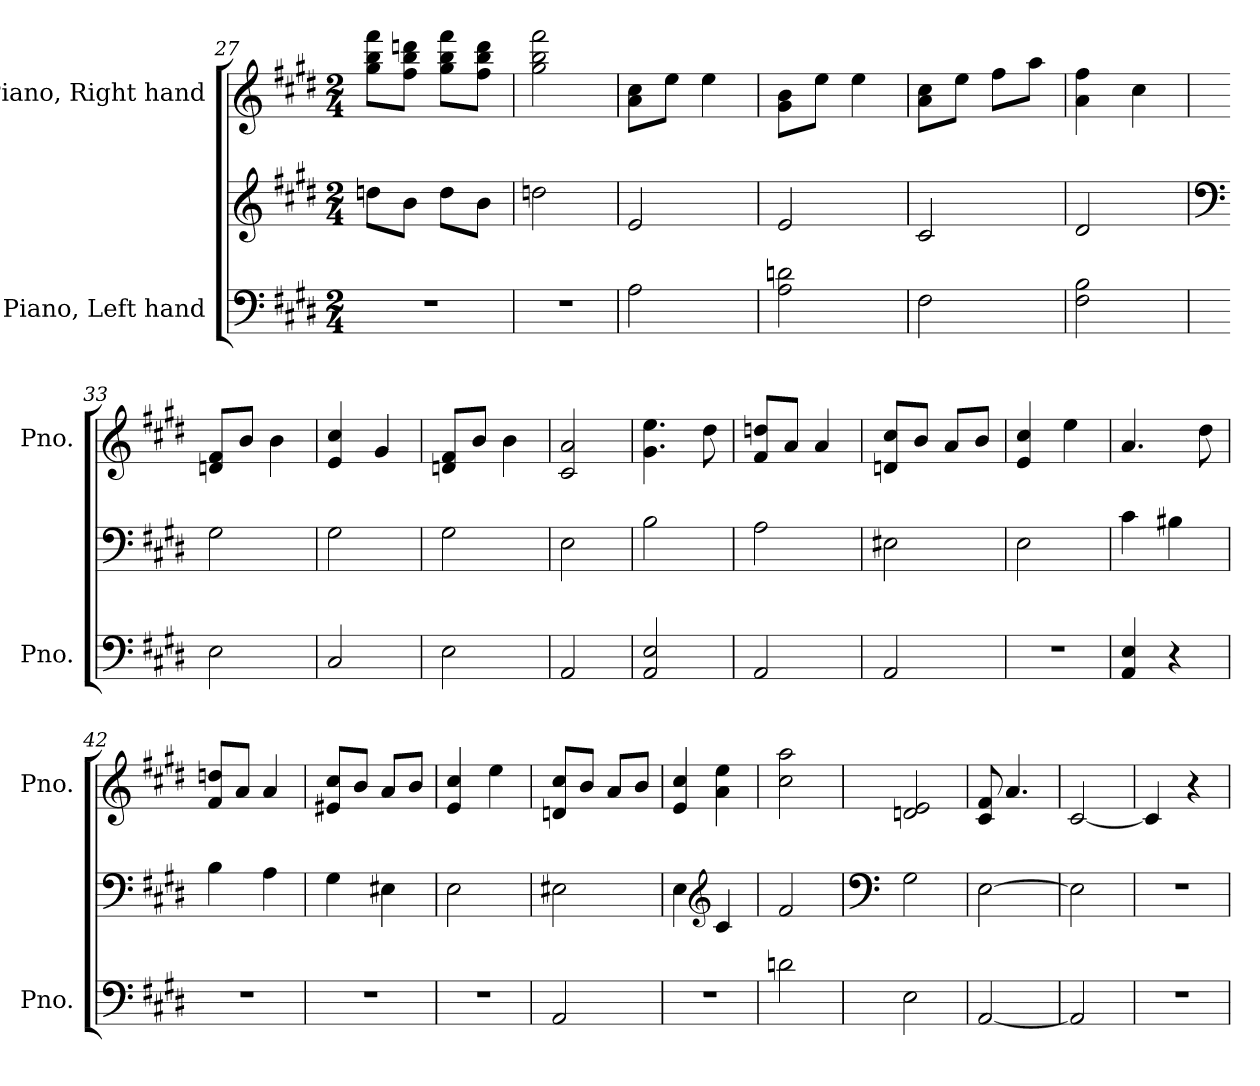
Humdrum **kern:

**kern	**kern	**kern
*part2	*part2	*part1
*staff3	*staff2	*staff1
*I"Piano, Left hand	*	*I"Piano, Right hand
*I'Pno.	*	*I'Pno.
*clefF4	*clefG2	*clefG2
*k[f#c#g#d#]	*k[f#c#g#d#]	*k[f#c#g#d#]
*M2/4	*M2/4	*M2/4
=27	=27	=27
2r	8ddn\L	8gg#\ 8bb\ 8fff#\L
.	8b\J	8ff#\ 8bb\ 8dddn\J
.	8dd\L	8gg#\ 8bb\ 8fff#\L
.	8b\J	8ff#\ 8bb\ 8ddd\J
=28	=28	=28
2r	2ddn\	2gg#\ 2bb\ 2fff#\
=29	=29	=29
2A\	2e/	8a\ 8cc#\L
.	.	8ee\J
.	.	4ee\
=30	=30	=30
2A\ 2dn\	2e/	8g#\ 8b\L
.	.	8ee\J
.	.	4ee\
=31	=31	=31
2F#\	2c#/	8a\ 8cc#\L
.	.	8ee\J
.	.	8ff#\L
.	.	8aa\J
=32	=32	=32
2F#\ 2B\	2d#/	4a\ 4ff#\
.	.	4cc#\
!!LO:PB:g=z
=33	=33	=33
*	*clefF4	*
2E\	2G#\	8dn/ 8f#/L
.	.	8b/J
.	.	4b\
=34	=34	=34
2C#/	2G#\	4e/ 4cc#/
.	.	4g#/
=35	=35	=35
2E\	2G#\	8dn/ 8f#/L
.	.	8b/J
.	.	4b\
=36	=36	=36
2AA/	2E\	2c#/ 2a/
=37	=37	=37
2AA/ 2E/	2B\	4.g#\ 4.ee\
.	.	8dd#\
=38	=38	=38
2AA/	2A\	8f#/ 8ddn/L
.	.	8a/J
.	.	4a/
=39	=39	=39
2AA/	2E#X\	8dn/ 8cc#/L
.	.	8b/J
.	.	8a/L
.	.	8b/J
=40	=40	=40
2r	2E\	4e/ 4cc#/
.	.	4ee\
=41	=41	=41
4AA/ 4E/	4c#\	4.a/
4r	4B#X\	.
.	.	8dd#\
=42	=42	=42
2r	4B\	8f#/ 8ddn/L
.	.	8a/J
.	4A\	4a/
!!LO:LB:g=z
=43	=43	=43
2r	4G#\	8e#X/ 8cc#/L
.	.	8b/J
.	4E#X\	8a/L
.	.	8b/J
=44	=44	=44
2r	2E\	4e/ 4cc#/
.	.	4ee\
=45	=45	=45
2AA/	2E#X\	8dn/ 8cc#/L
.	.	8b/J
.	.	8a/L
.	.	8b/J
=46	=46	=46
2r	4E\	4e/ 4cc#/
*	*clefG2	*
.	4c#/	4a\ 4ee\
=47	=47	=47
2dn\	2f#/	2cc#\ 2aa\
=48	=48	=48
*	*clefF4	*
2E\	2G#\	2dn/ 2e/
=49	=49	=49
[2AA/	[2E\	8c#/ 8f#/
.	.	4.a/
=50	=50	=50
2AA/]	2E\]	[2c#/
=51	=51	=51
2r	2r	4c#/]
.	.	4r
=	=	=
*-	*-	*-
